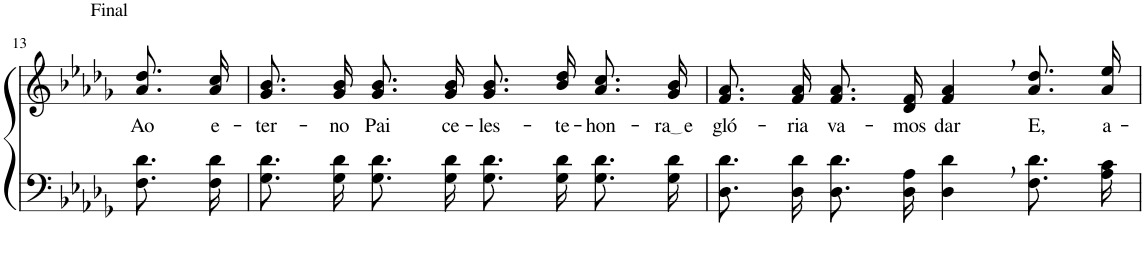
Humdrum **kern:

**kern	**kern	**text
*part2	*part1	*part1
*staff2	*staff1	*staff1
*I"Parte III e IV	*I"Parte I e II	*
!!LO:PB:g=z
*clefF4	*clefG2	*
*Trd2c3	*Trd2c3	*
*k[b-e-a-d-g-]	*k[b-e-a-d-g-]	*
*M4/4	*M4/4	*
=13	=13	=13
!	!LO:TX:a:t=Final	!
!	!	!LO:LY:b
8.F\ 8.d-\L	8.a-\ 8.dd-\L	Ao
!	!	!LO:LY:b
16F\ 16d-\Jk	16a-\ 16cc\Jk	e-
=14	=14	=14
!	!	!LO:LY:b
8.G-\ 8.d-\L	8.g-/ 8.b-/L	-ter-
!	!	!LO:LY:b
16G-\ 16d-\Jk	16g-/ 16b-/Jk	-no
!	!	!LO:LY:b
8.G-\ 8.d-\L	8.g-/ 8.b-/L	Pai
!	!	!LO:LY:b
16G-\ 16d-\Jk	16g-/ 16b-/Jk	ce-
!	!	!LO:LY:b
8.G-\ 8.d-\L	8.g-\ 8.b-\L	-les-
!	!	!LO:LY:b
16G-\ 16d-\Jk	16b-\ 16dd-\Jk	-te-
!	!	!LO:LY:b
8.G-\ 8.d-\L	8.a-/ 8.cc/L	-hon-
!	!	!LO:LY:b
16G-\ 16d-\Jk	16g-/ 16b-/Jk	ra e
=15	=15	=15
!	!	!LO:LY:b
8.D-\ 8.d-\L	8.f/ 8.a-/L	gló-
!	!	!LO:LY:b
16D-\ 16d-\Jk	16f/ 16a-/Jk	-ria
!	!	!LO:LY:b
8.D-\ 8.d-\L	8.f/ 8.a-/L	va-
!	!	!LO:LY:b
16D-\ 16A-\Jk	16d-/ 16f/Jk	-mos
!	!	!LO:LY:b
4D-\, 4d-\,	4f/, 4a-/,	dar
!	!	!LO:LY:b
8.F\ 8.d-\L	8.a-\ 8.dd-\L	E,
!	!	!LO:LY:b
16A-\ 16c\Jk	16a-\ 16ee-\Jk	a-
=	=	=
*-	*-	*-
